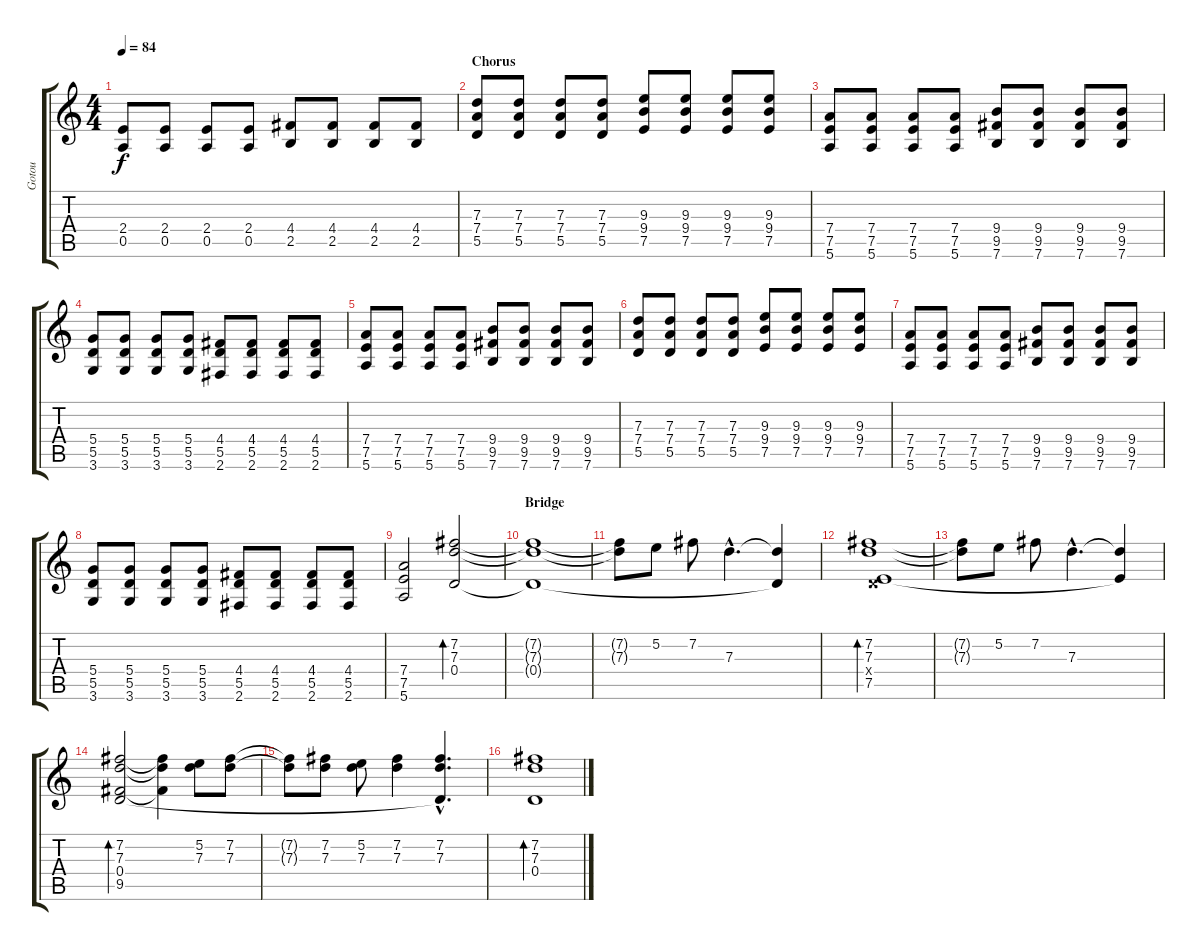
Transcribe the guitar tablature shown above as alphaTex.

\track ("Gotou" "Gotou") {instrument overdrivenguitar}
\staff {score tabs}
\tuning (E4 B3 G3 D3 A2 E2) {hide}
\ts (4 4)
\tempo 84
\clef g2
\ks c
(2.4 0.5).8{dy f} (2.4 0.5).8 (2.4 0.5).8 (2.4 0.5).8 (4.4 2.5).8 (4.4 2.5).8 (4.4 2.5).8 (4.4 2.5).8 |
\section ("" "Chorus")
(7.3 7.4 5.5).8 (7.3 7.4 5.5).8 (7.3 7.4 5.5).8 (7.3 7.4 5.5).8 (9.3 9.4 7.5).8 (9.3 9.4 7.5).8 (9.3 9.4 7.5).8 (9.3 9.4 7.5).8 |
(7.4 7.5 5.6).8 (7.4 7.5 5.6).8 (7.4 7.5 5.6).8 (7.4 7.5 5.6).8 (9.4 9.5 7.6).8 (9.4 9.5 7.6).8 (9.4 9.5 7.6).8 (9.4 9.5 7.6).8 |
(5.4 5.5 3.6).8 (5.4 5.5 3.6).8 (5.4 5.5 3.6).8 (5.4 5.5 3.6).8 (4.4 5.5 2.6).8 (4.4 5.5 2.6).8 (4.4 5.5 2.6).8 (4.4 5.5 2.6).8 |
(7.4 7.5 5.6).8 (7.4 7.5 5.6).8 (7.4 7.5 5.6).8 (7.4 7.5 5.6).8 (9.4 9.5 7.6).8 (9.4 9.5 7.6).8 (9.4 9.5 7.6).8 (9.4 9.5 7.6).8 |
(7.3 7.4 5.5).8 (7.3 7.4 5.5).8 (7.3 7.4 5.5).8 (7.3 7.4 5.5).8 (9.3 9.4 7.5).8 (9.3 9.4 7.5).8 (9.3 9.4 7.5).8 (9.3 9.4 7.5).8 |
(7.4 7.5 5.6).8 (7.4 7.5 5.6).8 (7.4 7.5 5.6).8 (7.4 7.5 5.6).8 (9.4 9.5 7.6).8 (9.4 9.5 7.6).8 (9.4 9.5 7.6).8 (9.4 9.5 7.6).8 |
(5.4 5.5 3.6).8 (5.4 5.5 3.6).8 (5.4 5.5 3.6).8 (5.4 5.5 3.6).8 (4.4 5.5 2.6).8 (4.4 5.5 2.6).8 (4.4 5.5 2.6).8 (4.4 5.5 2.6).8 |
(7.4 7.5 5.6).2 (7.2 7.3 0.4).2{bd 120} |
\section ("" "Bridge")
(7.2{t} 7.3{t} 0.4{t}).1 |
(7.2{t} 7.3{t}).8 5.2.8 7.2.8 7.3{hac}.4{d} (7.3{t} 0.4{t}).4 |
(7.2 7.3 0.4{x} 7.5).1{bd 60} |
(7.2{t} 7.3{t}).8 5.2.8 7.2.8 7.3{hac}.4{d} (7.3{t} 7.5{t}).4 |
(7.2 7.3 0.4 9.5).2{bd 60} (7.2{t} 7.3{t} 9.5{t}).4 (5.2 7.3).8 (7.2 7.3).8 |
(7.2{t} 7.3{t}).8 (7.2 7.3).8 (5.2 7.3).8 (7.2 7.3).4 (7.2{hac} 7.3{hac} 0.4{hac t}).4{d} |
(7.2 7.3 0.4).1{bd 60}
